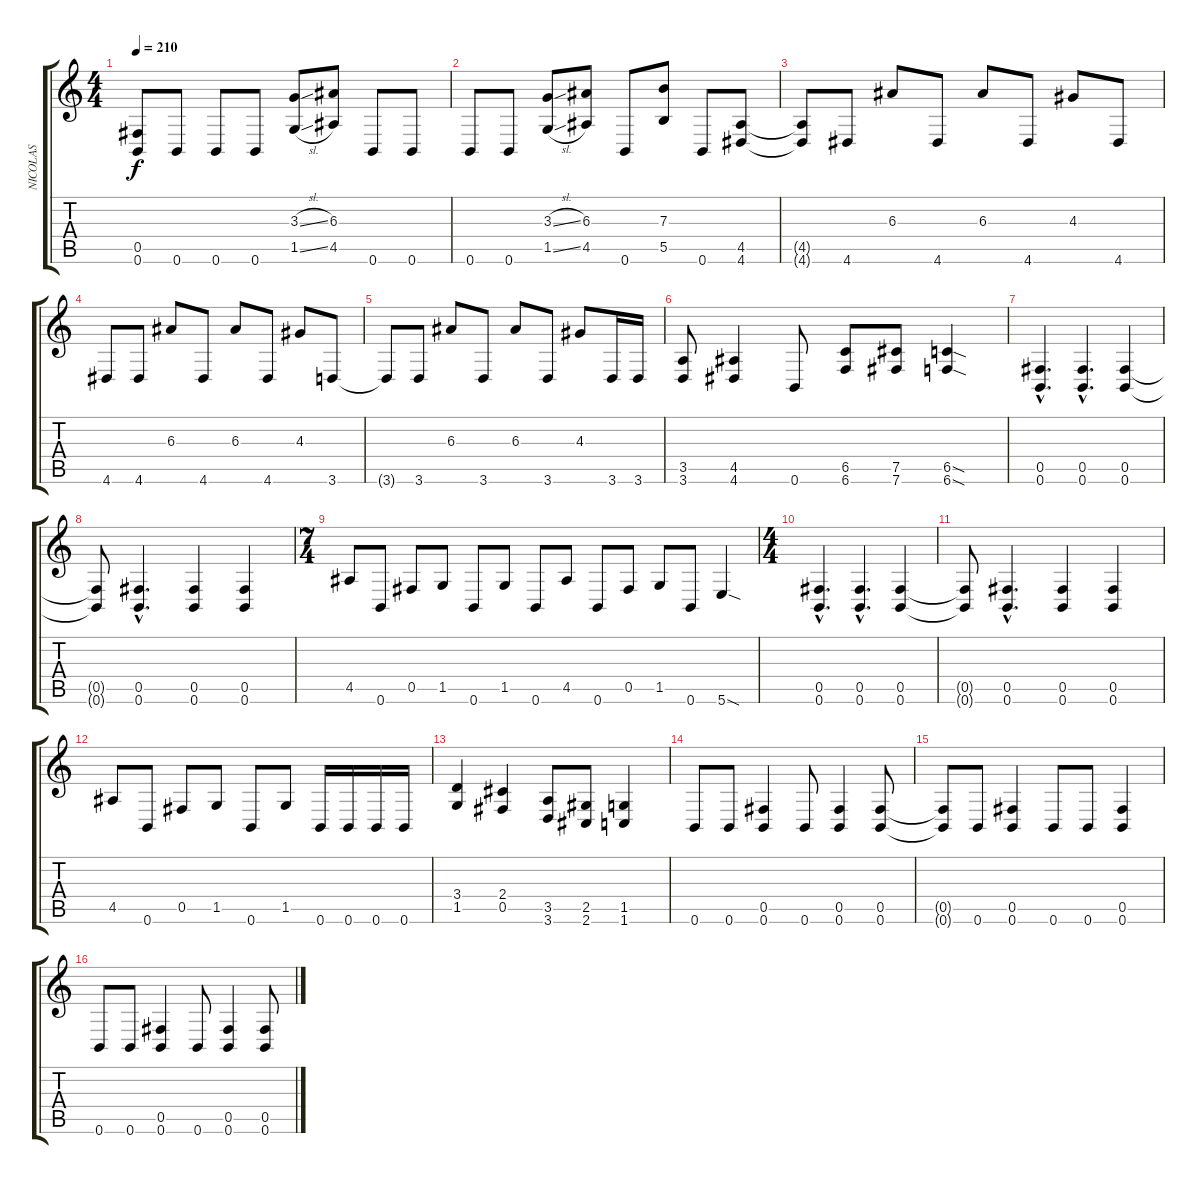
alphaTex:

\track ("NICOLAS" "NICOLAS") {instrument overdrivenguitar}
\staff {score tabs}
\tuning (Db4 Ab3 E3 B2 Gb2 B1) {hide}
\ts (4 4)
\tempo 210
\clef g2
\ks c
(0.5{t} 0.6{t}).8{dy f} 0.6.8 0.6.8 0.6.8 (3.3{sl} 1.5{sl}).8 (6.3 4.5).8 0.6.8 0.6.8 |
0.6.8 0.6.8 (3.3{sl} 1.5{sl}).8 (6.3 4.5).8 0.6.8 (7.3 5.5).8 0.6.8 (4.5 4.6).8 |
(4.5{t} 4.6{t}).8 4.6.8 6.3.8 4.6.8 6.3.8 4.6.8 4.3.8 4.6.8 |
4.6.8 4.6.8 6.3.8 4.6.8 6.3.8 4.6.8 4.3.8 3.6.8 |
3.6{t}.8 3.6.8 6.3.8 3.6.8 6.3.8 3.6.8 4.3.8 3.6.16 3.6.16 |
(3.5 3.6).8 (4.5 4.6).4 0.6.8 (6.5 6.6).8 (7.5 7.6).8 (6.5{sod} 6.6{sod}).4 |
(0.5{hac} 0.6{hac}).4{d} (0.5{hac} 0.6{hac}).4{d} (0.5 0.6).4 |
(0.5{t} 0.6{t}).8 (0.5{hac} 0.6{hac}).4{d} (0.5 0.6).4 (0.5 0.6).4 |
\ts (7 4)
4.5.8 0.6.8 0.5.8 1.5.8 0.6.8 1.5.8 0.6.8 4.5.8 0.6.8 0.5.8 1.5.8 0.6.8 5.6{sod}.4 |
\ts (4 4)
(0.5{hac} 0.6{hac}).4{d} (0.5{hac} 0.6{hac}).4{d} (0.5 0.6).4 |
(0.5{t} 0.6{t}).8 (0.5{hac} 0.6{hac}).4{d} (0.5 0.6).4 (0.5 0.6).4 |
4.5.8 0.6.8 0.5.8 1.5.8 0.6.8 1.5.8 0.6.16 0.6.16 0.6.16 0.6.16 |
(3.4 1.5).4 (2.4 0.5).4 (3.5 3.6).8 (2.5 2.6).8 (1.5 1.6).4 |
0.6.8 0.6.8 (0.5 0.6).4 0.6.8 (0.5 0.6).4 (0.5 0.6).8 |
(0.5{t} 0.6{t}).8 0.6.8 (0.5 0.6).4 0.6.8 0.6.8 (0.5 0.6).4 |
0.6.8 0.6.8 (0.5 0.6).4 0.6.8 (0.5 0.6).4 (0.5 0.6).8
